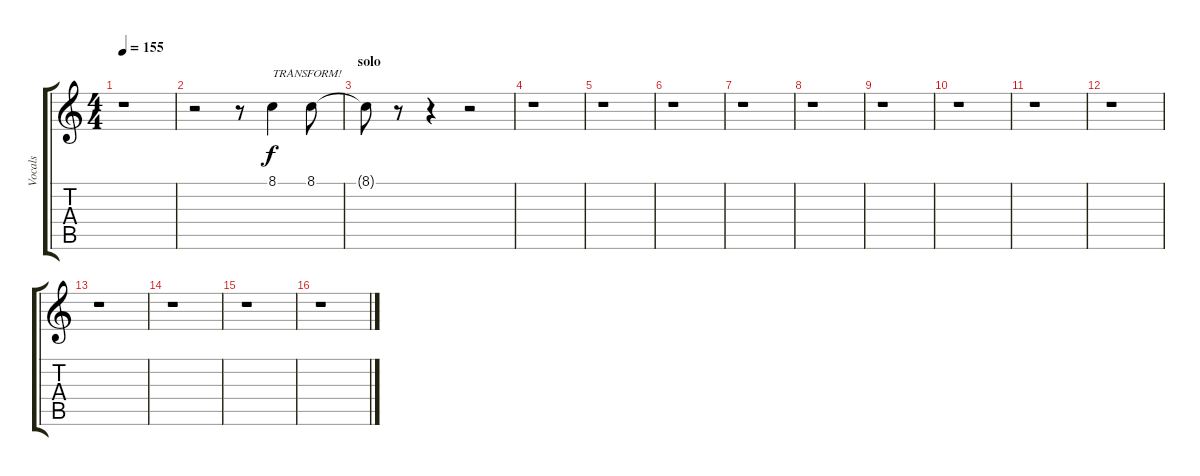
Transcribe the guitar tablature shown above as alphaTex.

\track ("Vocals" "Vocals") {instrument brasssection}
\staff {score tabs}
\tuning (E4 B3 G3 D3 A2 E2) {hide}
\ts (4 4)
\tempo 155
\clef g2
\ks c
r.1{dy f} |
r.2 r.8 8.1.4{txt "TRANSFORM!"} 8.1.8 |
\section ("" "solo")
8.1{t}.8 r.8 r.4 r.2 |
r.1 |
r.1 |
r.1 |
r.1 |
r.1 |
r.1 |
r.1 |
\section ("" "")
r.1 |
r.1 |
r.1 |
r.1 |
r.1 |
r.1
